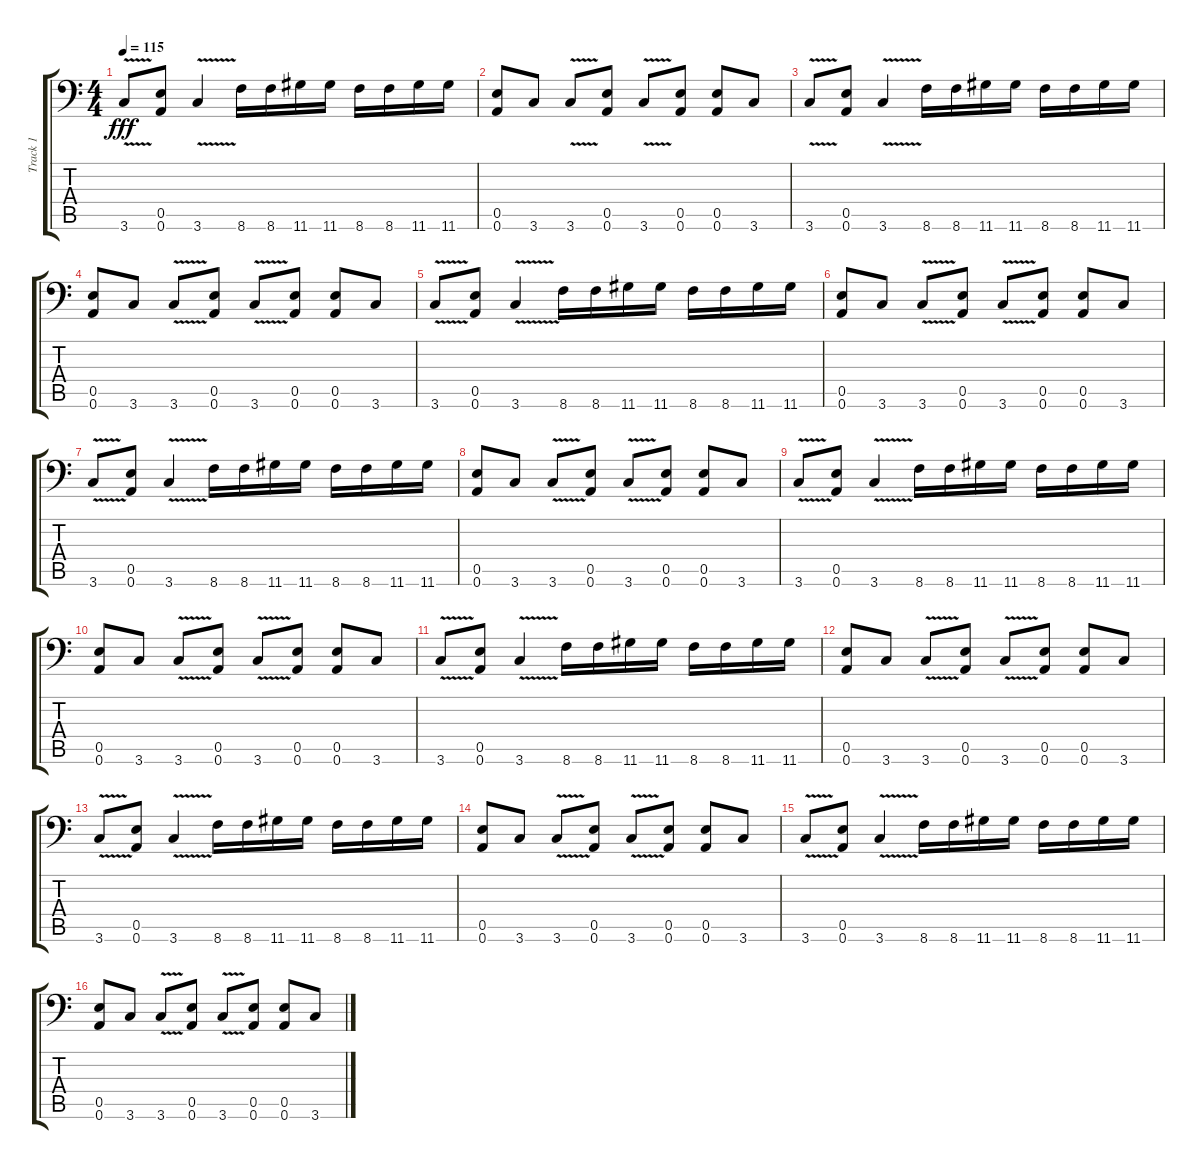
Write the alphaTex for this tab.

\track ("Track 1" "Track 1") {instrument distortionguitar}
\staff {score tabs}
\tuning (B3 Gb3 D3 A2 E2 A1) {hide}
\ts (4 4)
\tempo 115
\clef f4
\ks c
3.6{v}.8{dy fff} (0.5 0.6).8 3.6{v}.4 8.6.16 8.6.16 11.6.16 11.6.16 8.6.16 8.6.16 11.6.16 11.6.16 |
(0.5 0.6).8{volume 12} 3.6.8 3.6{v}.8 (0.5 0.6).8 3.6{v}.8 (0.5 0.6).8 (0.5 0.6).8 3.6.8 |
3.6{v}.8 (0.5 0.6).8 3.6{v}.4 8.6.16 8.6.16 11.6.16 11.6.16 8.6.16 8.6.16 11.6.16 11.6.16 |
(0.5 0.6).8 3.6.8 3.6{v}.8 (0.5 0.6).8 3.6{v}.8 (0.5 0.6).8 (0.5 0.6).8 3.6.8 |
3.6{v}.8 (0.5 0.6).8 3.6{v}.4 8.6.16 8.6.16 11.6.16 11.6.16 8.6.16 8.6.16 11.6.16 11.6.16 |
(0.5 0.6).8{volume 8} 3.6.8{volume 7} 3.6{v}.8 (0.5 0.6).8 3.6{v}.8 (0.5 0.6).8 (0.5 0.6).8 3.6.8 |
3.6{v}.8 (0.5 0.6).8 3.6{v}.4 8.6.16 8.6.16 11.6.16 11.6.16 8.6.16 8.6.16 11.6.16 11.6.16 |
(0.5 0.6).8 3.6.8 3.6{v}.8 (0.5 0.6).8 3.6{v}.8 (0.5 0.6).8 (0.5 0.6).8 3.6.8 |
3.6{v}.8 (0.5 0.6).8 3.6{v}.4 8.6.16 8.6.16 11.6.16 11.6.16 8.6.16 8.6.16 11.6.16 11.6.16 |
(0.5 0.6).8{volume 5} 3.6.8 3.6{v}.8 (0.5 0.6).8 3.6{v}.8 (0.5 0.6).8 (0.5 0.6).8 3.6.8 |
3.6{v}.8 (0.5 0.6).8 3.6{v}.4 8.6.16 8.6.16 11.6.16 11.6.16 8.6.16 8.6.16 11.6.16 11.6.16 |
(0.5 0.6).8 3.6.8 3.6{v}.8 (0.5 0.6).8 3.6{v}.8 (0.5 0.6).8 (0.5 0.6).8 3.6.8 |
3.6{v}.8 (0.5 0.6).8 3.6{v}.4 8.6.16 8.6.16 11.6.16 11.6.16 8.6.16 8.6.16 11.6.16 11.6.16 |
(0.5 0.6).8{volume 1} 3.6.8 3.6{v}.8 (0.5 0.6).8 3.6{v}.8 (0.5 0.6).8 (0.5 0.6).8 3.6.8 |
3.6{v}.8 (0.5 0.6).8 3.6{v}.4 8.6.16 8.6.16 11.6.16 11.6.16 8.6.16 8.6.16 11.6.16 11.6.16 |
(0.5 0.6).8 3.6.8 3.6{v}.8 (0.5 0.6).8 3.6{v}.8 (0.5 0.6).8 (0.5 0.6).8 3.6.8
